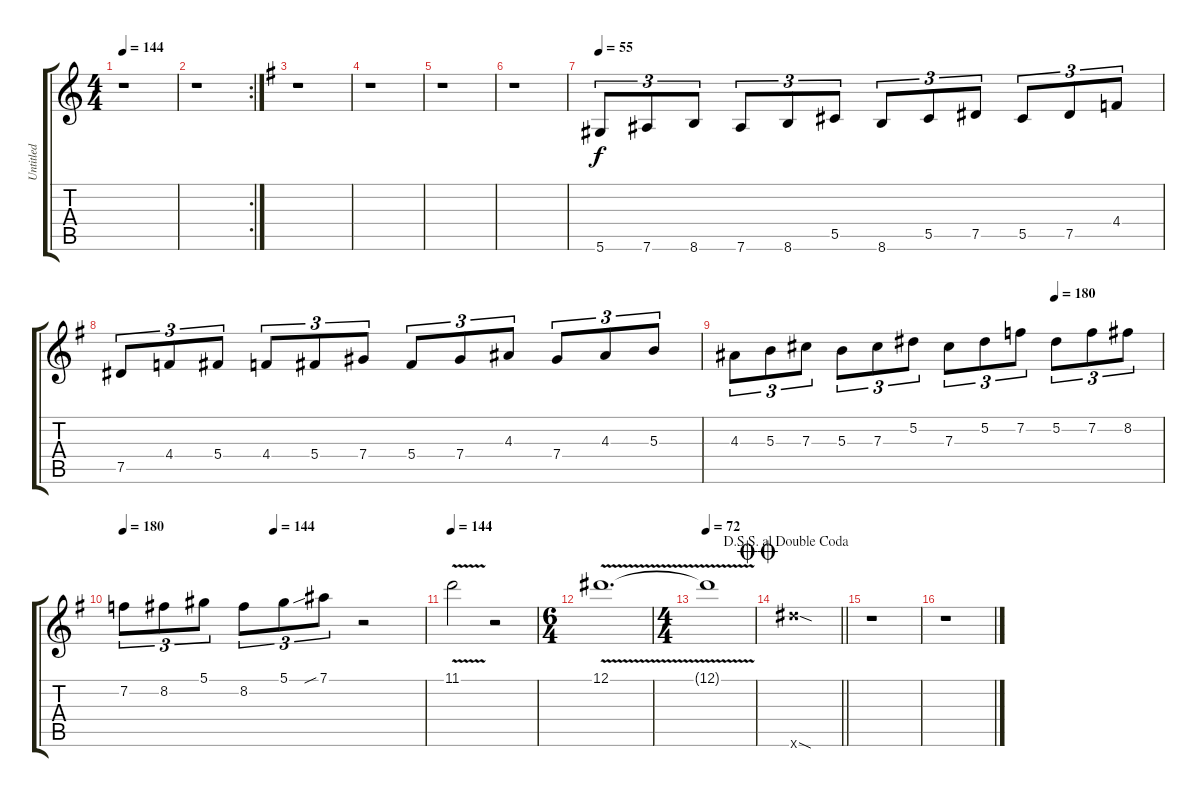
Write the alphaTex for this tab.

\track ("Untitled" "Untitled") {instrument distortionguitar}
\staff {score tabs}
\tuning (Eb4 Bb3 Gb3 Db3 Ab2 Eb2) {hide}
\ts (4 4)
\tempo 144
\clef g2
\ks c
r.1{dy mf} |
\rc 2
r.1 |
\ks g
r.1 |
r.1 |
r.1 |
r.1 |
\tempo 55
5.6.8{tu (3 2) dy f} 7.6.8{tu (3 2)} 8.6.8{tu (3 2)} 7.6.8{tu (3 2)} 8.6.8{tu (3 2)} 5.5.8{tu (3 2)} 8.6.8{tu (3 2)} 5.5.8{tu (3 2)} 7.5.8{tu (3 2)} 5.5.8{tu (3 2)} 7.5.8{tu (3 2)} 4.4.8{tu (3 2)} |
7.5.8{tu (3 2)} 4.4.8{tu (3 2)} 5.4.8{tu (3 2)} 4.4.8{tu (3 2)} 5.4.8{tu (3 2)} 7.4.8{tu (3 2)} 5.4.8{tu (3 2)} 7.4.8{tu (3 2)} 4.3.8{tu (3 2)} 7.4.8{tu (3 2)} 4.3.8{tu (3 2)} 5.3.8{tu (3 2)} |
\tempo (180 0.75)
4.3.8{tu (3 2)} 5.3.8{tu (3 2)} 7.3.8{tu (3 2)} 5.3.8{tu (3 2)} 7.3.8{tu (3 2)} 5.2.8{tu (3 2)} 7.3.8{tu (3 2)} 5.2.8{tu (3 2)} 7.2.8{tu (3 2)} 5.2.8{tu (3 2)} 7.2.8{tu (3 2)} 8.2.8{tu (3 2)} |
\tempo 180
\tempo (144 0.5)
7.2.8{tu (3 2)} 8.2.8{tu (3 2)} 5.1.8{tu (3 2)} 8.2.8{tu (3 2)} 5.1.8{tu (3 2)} 7.1{sib}.8{tu (3 2)} r.2 |
\tempo 144
11.1{v}.2 r.2 |
\ts (6 4)
12.1{v}.1{d} |
\ts (4 4)
\tempo 72
12.1{v t}.1 |
\jump doublecoda
\jump dalsegnosegnoaldoublecoda
\barLineRight lightlight
24.6{sod x}.1 |
r.1 |
r.1
